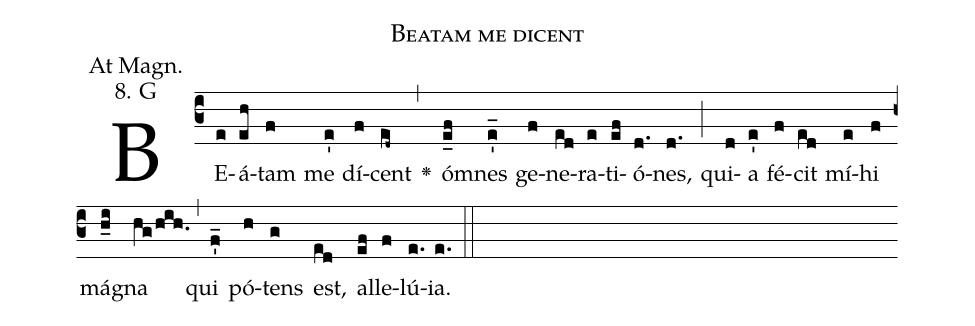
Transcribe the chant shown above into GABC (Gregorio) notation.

name: Beatam me dicent;
office-part: Magnificat Antiphon;
mode: 8G;
annotation: At Magn.;
annotation: 8. G;
%%
% The syntax in this part is called gabc. Please refer to http://home.gna.org/gregorio/gabc/#basis

(c3)BE(e)á(eh)tam(f) me(e') dí(f)cent(ed~) <v>\greheightstar</v>(,) óm(e_f)nes(e'_) ge(f)ne(ed)ra(e)ti(ef)ó(d.)nes,(d.) (;)
qui(d)a(e') fé(f)cit(ed) mí(e)hi(f) má(h_i)gna(hg/hih.) (,) qui(f'_) pó(h)tens(g) est,(ed) al(ef)le(f)lú(e.)ia.(e.) (::)

%E(h) u(h) o(g) u(h) a(f) e.(e.) (::)
